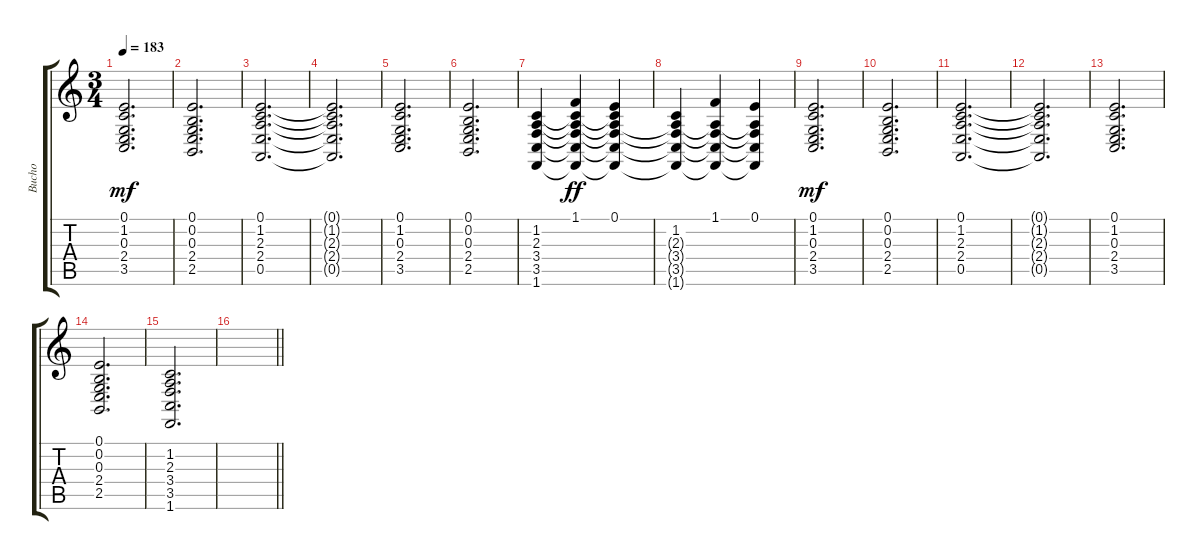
\track ("Bucho" "Bucho") {instrument acousticgrandpiano}
\staff {score tabs}
\tuning (E4 B3 G3 D3 A2 E2) {hide}
\ts (3 4)
\tempo 183
\clef g2
\ks c
(0.1 1.2 0.3 2.4 3.5).2{d dy mf} |
(0.1 0.2 0.3 2.4 2.5).2{d} |
(0.1 1.2 2.3 2.4 0.5).2{d} |
(0.1{t} 1.2{t} 2.3{t} 2.4{t} 0.5{t}).2{d} |
(0.1 1.2 0.3 2.4 3.5).2{d} |
(0.1 0.2 0.3 2.4 2.5).2{d} |
(1.2 2.3 3.4 3.5 1.6).4 (1.1 1.2{t} 2.3{t} 3.4{t} 3.5{t} 1.6{t}).4{dy ff} (0.1 1.2{t} 2.3{t} 3.4{t} 3.5{t} 1.6{t}).4 |
(1.2 2.3{t} 3.4{t} 3.5{t} 1.6{t}).4 (1.1 2.3{t} 3.4{t} 3.5{t} 1.6{t}).4 (0.1 2.3{t} 3.4{t} 3.5{t} 1.6{t}).4 |
(0.1 1.2 0.3 2.4 3.5).2{d dy mf} |
(0.1 0.2 0.3 2.4 2.5).2{d} |
(0.1 1.2 2.3 2.4 0.5).2{d} |
(0.1{t} 1.2{t} 2.3{t} 2.4{t} 0.5{t}).2{d} |
(0.1 1.2 0.3 2.4 3.5).2{d} |
(0.1 0.2 0.3 2.4 2.5).2{d} |
(1.2 2.3 3.4 3.5 1.6).2{d} |
\barLineRight lightlight
